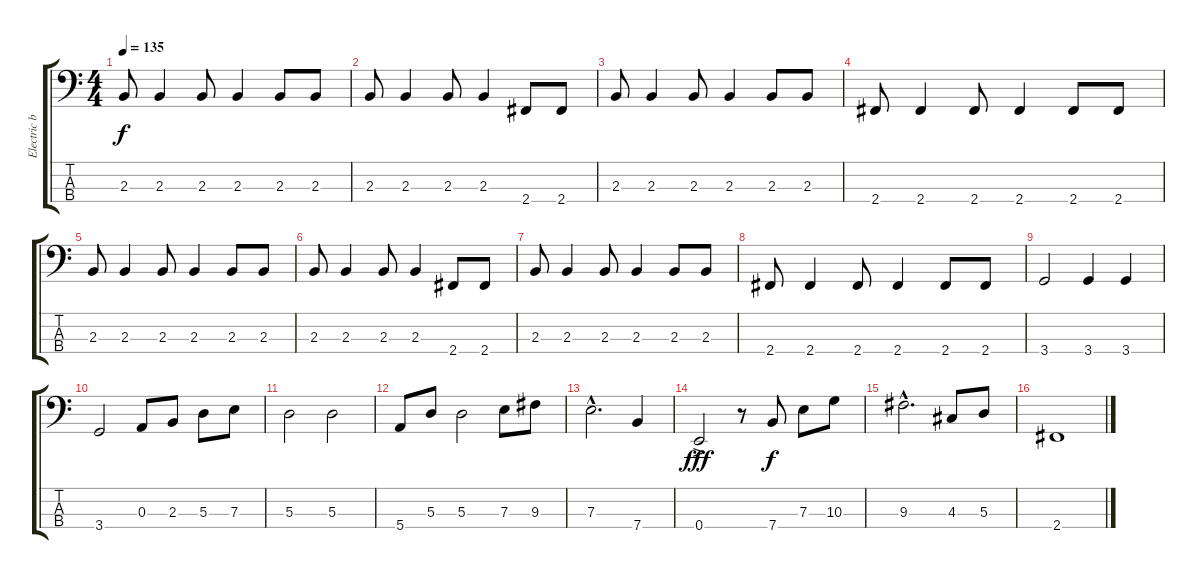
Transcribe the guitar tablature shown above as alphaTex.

\track ("Electric bass" "Electric b") {instrument electricbassfinger}
\staff {score tabs}
\tuning (G2 D2 A1 E1) {hide}
\ts (4 4)
\tempo 135
\clef f4
\ks c
2.3.8{dy f} 2.3.4 2.3.8 2.3.4 2.3.8 2.3.8 |
2.3.8 2.3.4 2.3.8 2.3.4 2.4.8 2.4.8 |
2.3.8 2.3.4 2.3.8 2.3.4 2.3.8 2.3.8 |
2.4.8 2.4.4 2.4.8 2.4.4 2.4.8 2.4.8 |
2.3.8 2.3.4 2.3.8 2.3.4 2.3.8 2.3.8 |
2.3.8 2.3.4 2.3.8 2.3.4 2.4.8 2.4.8 |
2.3.8 2.3.4 2.3.8 2.3.4 2.3.8 2.3.8 |
2.4.8 2.4.4 2.4.8 2.4.4 2.4.8 2.4.8 |
3.4.2 3.4.4 3.4.4 |
3.4.2 0.3.8 2.3.8 5.3.8 7.3.8 |
5.3.2 5.3.2 |
5.4.8 5.3.8 5.3.2 7.3.8 9.3.8 |
7.3{hac}.2{d} 7.4.4 |
0.4{ac}.2{dy fff} r.8 7.4.8{dy f} 7.3.8 10.3.8 |
9.3{hac}.2{d} 4.3.8 5.3.8 |
2.4.1
